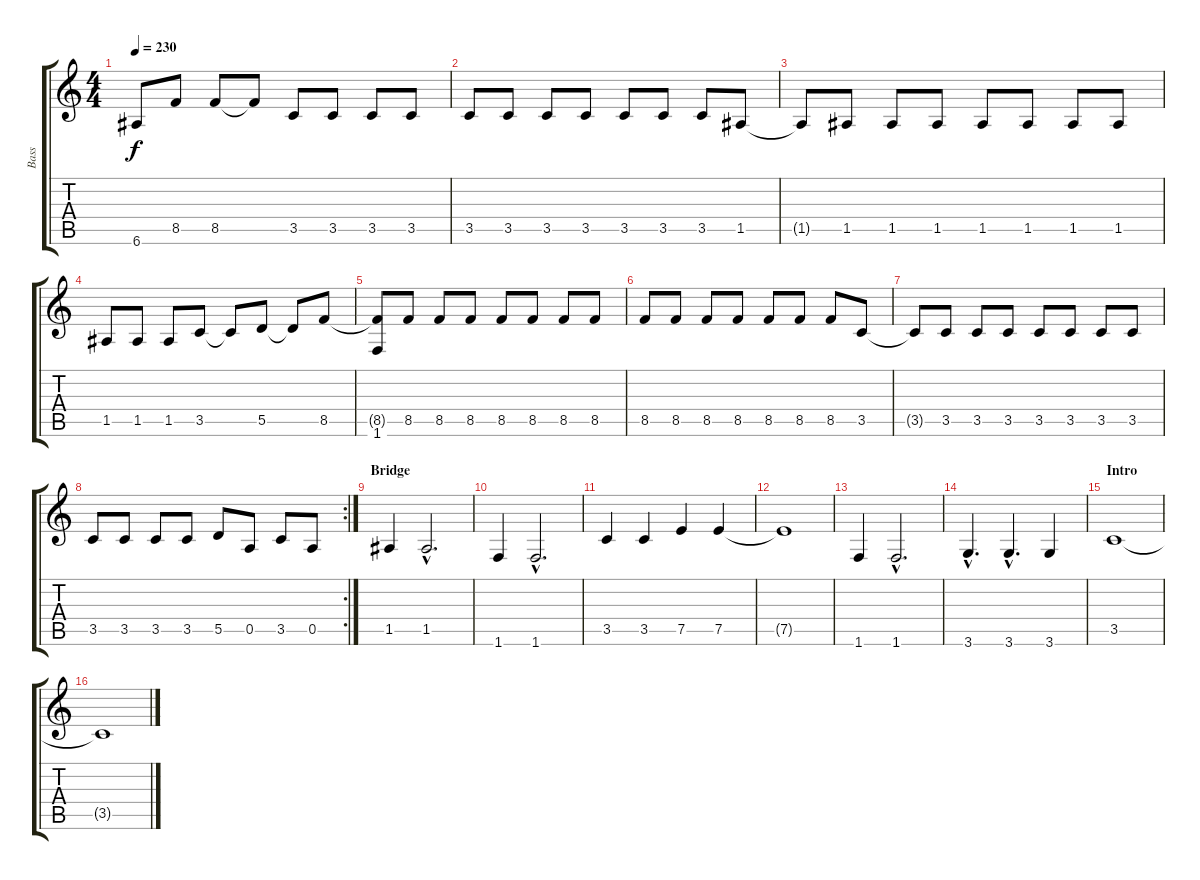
\track ("Bass" "Bass") {instrument electricbassfinger}
\staff {score tabs}
\tuning (E4 B3 G3 D3 A2 E2) {hide}
\ts (4 4)
\tempo 230
\clef g2
\ks c
6.6{t}.8{dy f} 8.5.8 8.5.8 8.5{t}.8 3.5.8 3.5.8 3.5.8 3.5.8 |
3.5.8 3.5.8 3.5.8 3.5.8 3.5.8 3.5.8 3.5.8 1.5.8 |
1.5{t}.8 1.5.8 1.5.8 1.5.8 1.5.8 1.5.8 1.5.8 1.5.8 |
1.5.8 1.5.8 1.5.8 3.5.8 3.5{t}.8 5.5.8 5.5{t}.8 8.5.8 |
(8.5{t} 1.6).8 8.5.8 8.5.8 8.5.8 8.5.8 8.5.8 8.5.8 8.5.8 |
8.5.8 8.5.8 8.5.8 8.5.8 8.5.8 8.5.8 8.5.8 3.5.8 |
3.5{t}.8 3.5.8 3.5.8 3.5.8 3.5.8 3.5.8 3.5.8 3.5.8 |
\rc 2
3.5.8 3.5.8 3.5.8 3.5.8 5.5.8 0.5.8 3.5.8 0.5.8 |
\section ("" "Bridge")
1.5.4 1.5{hac}.2{d} |
1.6.4 1.6{hac}.2{d} |
3.5.4 3.5.4 7.5.4 7.5.4 |
7.5{t}.1 |
1.6.4 1.6{hac}.2{d} |
3.6{hac}.4{d} 3.6{hac}.4{d} 3.6.4 |
\section ("" "Intro")
3.5.1 |
3.5{t}.1
